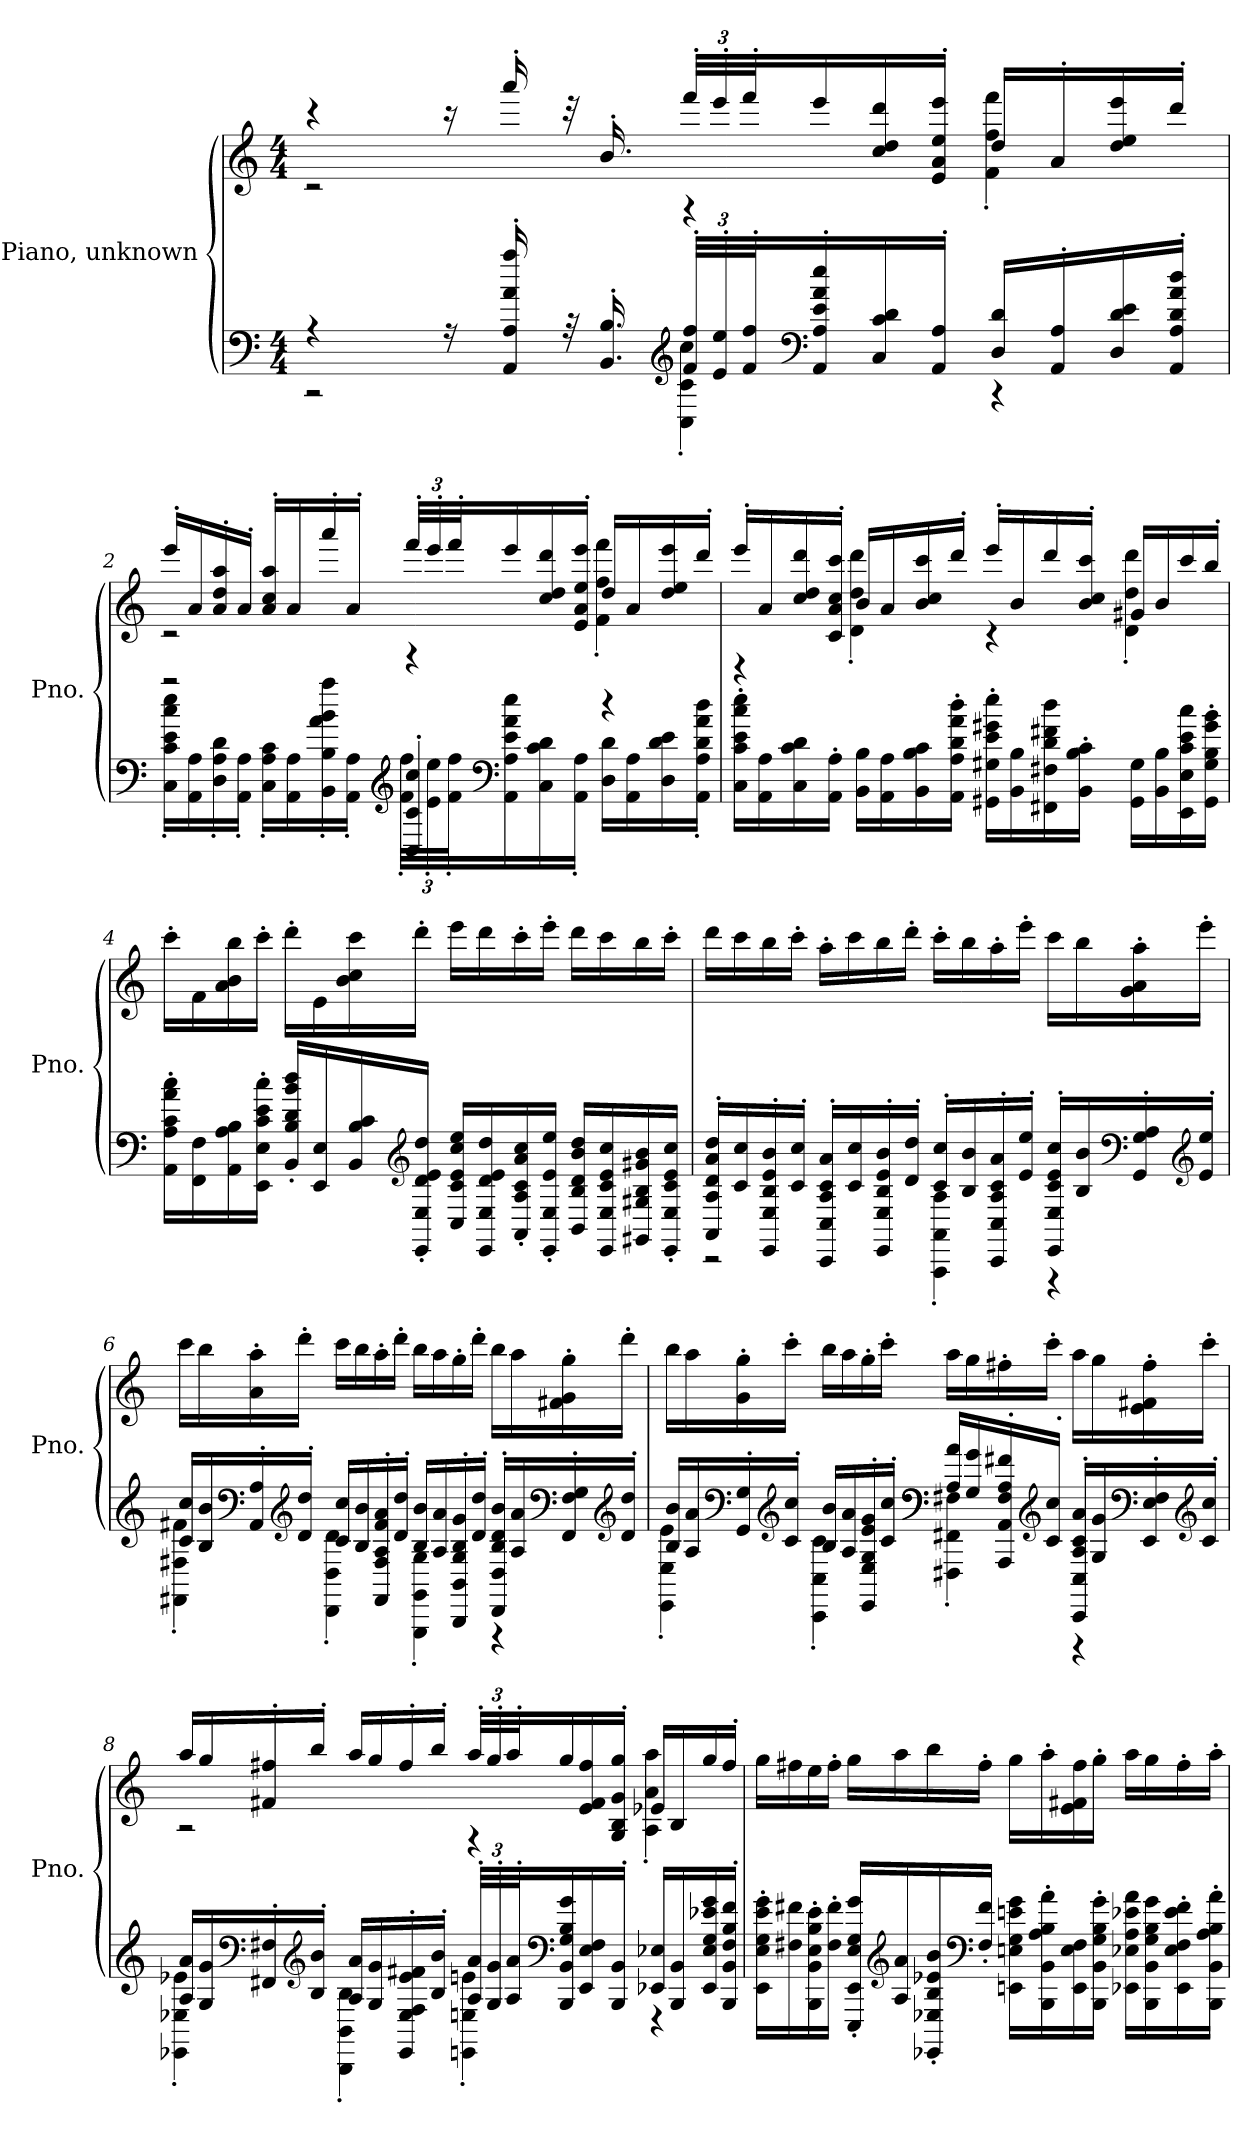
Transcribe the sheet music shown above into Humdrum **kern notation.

**kern	**kern
*part1	*part1
*staff2	*staff1
*I"Piano, unknown	*
*I'Pno.	*
*clefF4	*clefG2
*k[]	*k[]
*M4/4	*M4/4
*MM120	*MM120
=1	=1
*^	*^
4r	2r	4r	2r
16r	.	16r	.
16AA/' 16A/' 16a/' 16aa/'	.	16aaa'/	.
32r	.	32r	.
16.BB/' 16.B/'	.	16.b'/	.
*clefG2	*	*	*
*Xbrackettup	*	*Xbrackettup	*
48f/' 48ff/'LLL	4C\' 4c\' 4cc\'	48fff'/LLL	4r
48e/' 48ee/'	.	48eee'/	.
48f/' 48ff/'J	.	48fff'/J	.
*clefF4	*	*	*
16AA/' 16A/' 16e/' 16a/' 16ee/'	.	16eee/	.
16C/ 16c/ 16d/	.	16cc/ 16dd/ 16ddd/	.
16AA/' 16A/'JJ	.	16e/' 16a/' 16ee/' 16eee/'JJ	.
16D/ 16d/LL	4r	16dd/LL	4f\' 4ff\' 4fff\'
16AA/' 16A/'	.	16a'/	.
16D/ 16d/ 16e/	.	16dd/ 16ee/ 16eee/	.
16AA/' 16A/' 16d/' 16a/' 16dd/'JJ	.	16ddd'/JJ	.
!!LO:LB:g=z	!!
=2	=2	=2	=2
2r	16C\' 16c\' 16e\' 16cc\' 16ee\'LL	16eee'/LL	2r
.	16AA\ 16A\	16a/	.
.	16D\' 16A\' 16d\'	16a/' 16dd/' 16aa/'	.
.	16AA\' 16A\'JJ	16a'/JJ	.
.	16C\' 16A\' 16c\'LL	16a/' 16cc/' 16aa/'LL	.
.	16AA\ 16A\	16a/	.
.	16BB\' 16B\' 16a\' 16b\' 16aa\'	16aaa'/	.
.	16AA\' 16A\'JJ	16a'/JJ	.
*clefG2	*	*	*
4C/' 4c/' 4cc/'	48f\' 48ff\'LLL	48fff'/LLL	4r
.	48e\' 48ee\'	48eee'/	.
.	48f\' 48ff\'J	48fff'/J	.
*clefF4	*	*	*
.	16AA\ 16A\ 16e\ 16a\ 16ee\	16eee/	.
.	16C\ 16c\ 16d\	16cc/ 16dd/ 16ddd/	.
.	16AA\' 16A\'JJ	16e/' 16a/' 16ee/' 16eee/'JJ	.
4r	16D\ 16d\LL	16dd/LL	4f\' 4ff\' 4fff\'
.	16AA\ 16A\	16a/	.
.	16D\ 16d\ 16e\	16dd/ 16ee/ 16eee/	.
.	16AA\' 16A\' 16d\' 16a\' 16dd\'JJ	16ddd'/JJ	.
*v	*v	*	*
!!LO:LB:g=z	!!
=3	=3	=3
16C\' 16c\' 16e\' 16cc\' 16ee\'LL	16eee'/LL	4r
16AA\ 16A\	16a/	.
16C\ 16c\ 16d\	16cc/ 16dd/ 16ddd/	.
16AA\' 16A\'JJ	16c/' 16a/' 16cc/' 16ccc/'JJ	.
16BB\ 16B\LL	16b/LL	4d\' 4dd\' 4ddd\'
16AA\ 16A\	16a/	.
16BB\ 16B\ 16c\	16b/ 16cc/ 16ccc/	.
16AA\' 16A\' 16d\' 16a\' 16dd\'JJ	16ddd'/JJ	.
16GG#X\' 16G#X\' 16e\' 16g#X\' 16ee\'LL	16eee'/LL	4r
16BB\ 16B\	16b/	.
16FF#X\ 16F#X\ 16d\ 16f#X\ 16dd\	16ddd/	.
16BB\' 16B\' 16c\'JJ	16b/' 16cc/' 16ccc/'JJ	.
16GG#\ 16G#\LL	16g#X/LL	4d\' 4dd\' 4ddd\'
16BB\ 16B\	16b/	.
16EE\ 16E\ 16c\ 16e\ 16cc\	16ccc/	.
16GG#\' 16G#\' 16B\' 16g#\' 16b\'JJ	16bb'/JJ	.
*	*v	*v
!!LO:LB:g=z
=4	=4
16AA\' 16A\' 16c\' 16a\' 16cc\'LL	16ccc'\LL
16FF\ 16F\	16f\
16AA\ 16A\ 16B\	16a\ 16b\ 16bb\
16EE\' 16E\' 16c\' 16e\' 16cc\'JJ	16ccc'\JJ
16BB/' 16B/' 16d/' 16b/' 16dd/'LL	16ddd'\LL
16EE/ 16E/	16e\
16BB/ 16B/ 16c/	16b\ 16cc\ 16ccc\
*clefG2	*
16EE/' 16E/' 16d/' 16e/' 16dd/'JJ	16ddd'\JJ
16C/ 16c/ 16e/ 16cc/ 16ee/LL	16eee\LL
16EE/ 16E/ 16d/ 16e/ 16dd/	16ddd\
16AA/' 16A/' 16c/' 16a/' 16cc/'	16ccc'\
16EE/' 16E/' 16e/' 16ee/'JJ	16eee'\JJ
16BB/ 16B/ 16d/ 16b/ 16dd/LL	16ddd\LL
16EE/ 16E/ 16c/ 16e/ 16cc/	16ccc\
16GG#X/ 16G#X/ 16B/ 16g#X/ 16b/	16bb\
16EE/' 16E/' 16c/' 16e/' 16cc/'JJ	16ccc'\JJ
!!LO:LB:g=z
=5	=5
*^	*
16AA/' 16A/' 16d/' 16a/' 16dd/'LL	2r	16ddd\LL
16c/ 16cc/	.	16ccc\
16EE/' 16E/' 16B/' 16e/' 16b/'	.	16bb\
16c/' 16cc/'JJ	.	16ccc'\JJ
16CC/' 16C/' 16A/' 16c/' 16a/'LL	.	16aa'\LL
16c/ 16cc/	.	16ccc\
16EE/' 16E/' 16B/' 16e/' 16b/'	.	16bb\
16d/' 16dd/'JJ	.	16ddd'\JJ
16c/' 16cc/'LL	4AAA\' 4AA\' 4A\'	16ccc'\LL
16B/ 16b/	.	16bb\
16CC/' 16C/' 16A/' 16c/' 16a/'	.	16aa'\
16e/' 16ee/'JJ	.	16eee'\JJ
16EE/' 16E/' 16c/' 16e/' 16cc/'LL	4r	16ccc\LL
16B/ 16b/	.	16bb\
*clefF4	*	*
16GG/' 16G/' 16A/'	.	16g\' 16a\' 16aa\'
*clefG2	*	*
16e/' 16ee/'JJ	.	16eee'\JJ
!!LO:LB:g=z
=6	=6	=6
16c/ 16cc/LL	4FF#X\' 4F#X\' 4f#X\'	16ccc\LL
16B/ 16b/	.	16bb\
*clefF4	*	*
16AA/' 16A/'	.	16a\' 16aa\'
*clefG2	*	*
16d/' 16dd/'JJ	.	16ddd'\JJ
16c/ 16cc/LL	4DD\' 4D\' 4d\'	16ccc\LL
16B/ 16b/	.	16bb\
16FF#/' 16F#/' 16A/' 16f#/' 16a/'	.	16aa'\
16d/' 16dd/'JJ	.	16ddd'\JJ
16B/ 16b/LL	4GGG\' 4GG\' 4G\'	16bb\LL
16A/ 16a/	.	16aa\
16BBB/' 16BB/' 16G/' 16B/' 16g/'	.	16gg'\
16d/' 16dd/'JJ	.	16ddd'\JJ
16DD/' 16D/' 16B/' 16d/' 16b/'LL	4r	16bb\LL
16A/ 16a/	.	16aa\
*clefF4	*	*
16FF#/' 16F#/' 16G/'	.	16f#X\' 16g\' 16gg\'
*clefG2	*	*
16d/' 16dd/'JJ	.	16ddd'\JJ
!!LO:PB:g=z
=7	=7	=7
16B/ 16b/LL	4EE\' 4E\' 4e\'	16bb\LL
16A/ 16a/	.	16aa\
*clefF4	*	*
16GG/' 16G/'	.	16g\' 16gg\'
*clefG2	*	*
16c/' 16cc/'JJ	.	16ccc'\JJ
16B/ 16b/LL	4CC\' 4C\' 4c\'	16bb\LL
16A/ 16a/	.	16aa\
16EE/' 16E/' 16G/' 16e/' 16g/'	.	16gg'\
16c/' 16cc/'JJ	.	16ccc'\JJ
*clefF4	*	*
16A/ 16a/LL	4FFF#X\' 4FF#X\' 4F#X\'	16aa\LL
16G/ 16g/	.	16gg\
16AAA/' 16AA/' 16F#/' 16A/' 16f#X/'	.	16ff#X'\
*clefG2	*	*
16c/' 16cc/'JJ	.	16ccc'\JJ
16CC/' 16C/' 16A/' 16c/' 16a/'LL	4r	16aa\LL
16G/ 16g/	.	16gg\
*clefF4	*	*
16EE/' 16E/' 16F#/'	.	16e\' 16f#X\' 16ff#\'
*clefG2	*	*
16c/' 16cc/'JJ	.	16ccc'\JJ
!!LO:LB:g=z
=8	=8	=8
*	*	*^
16A/ 16a/LL	4EE-X\' 4E-X\' 4e-X\'	16aa/LL	2r
16G/ 16g/	.	16gg/	.
*clefF4	*	*	*
16FF#X/' 16F#X/'	.	16f#X/' 16ff#X/'	.
*clefG2	*	*	*
16B/' 16b/'JJ	.	16bb'/JJ	.
16A/ 16a/LL	4BBB\' 4BB\' 4B\'	16aa/LL	.
16G/ 16g/	.	16gg/	.
16EE-/' 16E-/' 16F#/' 16e-/' 16f#X/'	.	16ff#'/	.
16B/' 16b/'JJ	.	16bb'/JJ	.
48A/' 48a/'LLL	4EEn\' 4En\' 4en\'	48aa'/LLL	4r
48G/' 48g/'	.	48gg'/	.
48A/' 48a/'J	.	48aa'/J	.
*clefF4	*	*	*
16BBB/ 16BB/ 16G/ 16B/ 16g/	.	16gg/	.
16EE/ 16E/ 16F#/	.	16e/ 16f#/ 16ff#/	.
16BBB/' 16BB/'JJ	.	16G/' 16B/' 16g/' 16gg/'JJ	.
16EE-X/ 16E-X/LL	4r	16e-X/LL	4A\' 4a\' 4aa\'
16BBB/ 16BB/	.	16B/	.
16EE-/ 16E-/ 16G/ 16e-X/ 16g/	.	16gg/	.
16BBB/' 16BB/' 16F#/' 16B/' 16f#/'JJ	.	16ff#'/JJ	.
*v	*v	*	*
*	*v	*v
!!LO:LB:g=z
=9	=9
16EE\' 16E\' 16G\' 16e\' 16g\'LL	16gg\LL
16F#X\ 16f#X\	16ff#X\
16BBB\' 16BB\' 16E\' 16B\' 16e\'	16ee\
16F#\' 16f#\'JJ	16ff#'\JJ
16EEE/' 16EE/' 16E/' 16G/' 16g/'LL	16gg\LL
*clefG2	*
16A/ 16a/	16aa\
16EE-X/' 16E-X/' 16B/' 16e-X/' 16b/'	16bb\
*clefF4	*
16F#/' 16f#/'JJ	16ff#'\JJ
16EEn\ 16En\ 16G\ 16en\ 16g\LL	16gg\LL
16BBB\' 16BB\' 16A\' 16B\' 16a\'	16aa'\
16EE\ 16E\ 16F#\	16e\ 16f#X\ 16ff#\
16BBB\' 16BB\' 16G\' 16B\' 16g\'JJ	16gg'\JJ
16EE-X\ 16E-X\ 16A\ 16e-X\ 16a\LL	16aa\LL
16BBB\ 16BB\ 16G\ 16B\ 16g\	16gg\
16EE-\' 16E-\' 16F#\' 16e-\' 16f#\'	16ff#'\
16BBB\' 16BB\' 16A\' 16B\' 16a\'JJ	16aa'\JJ
=	=
*-	*-
